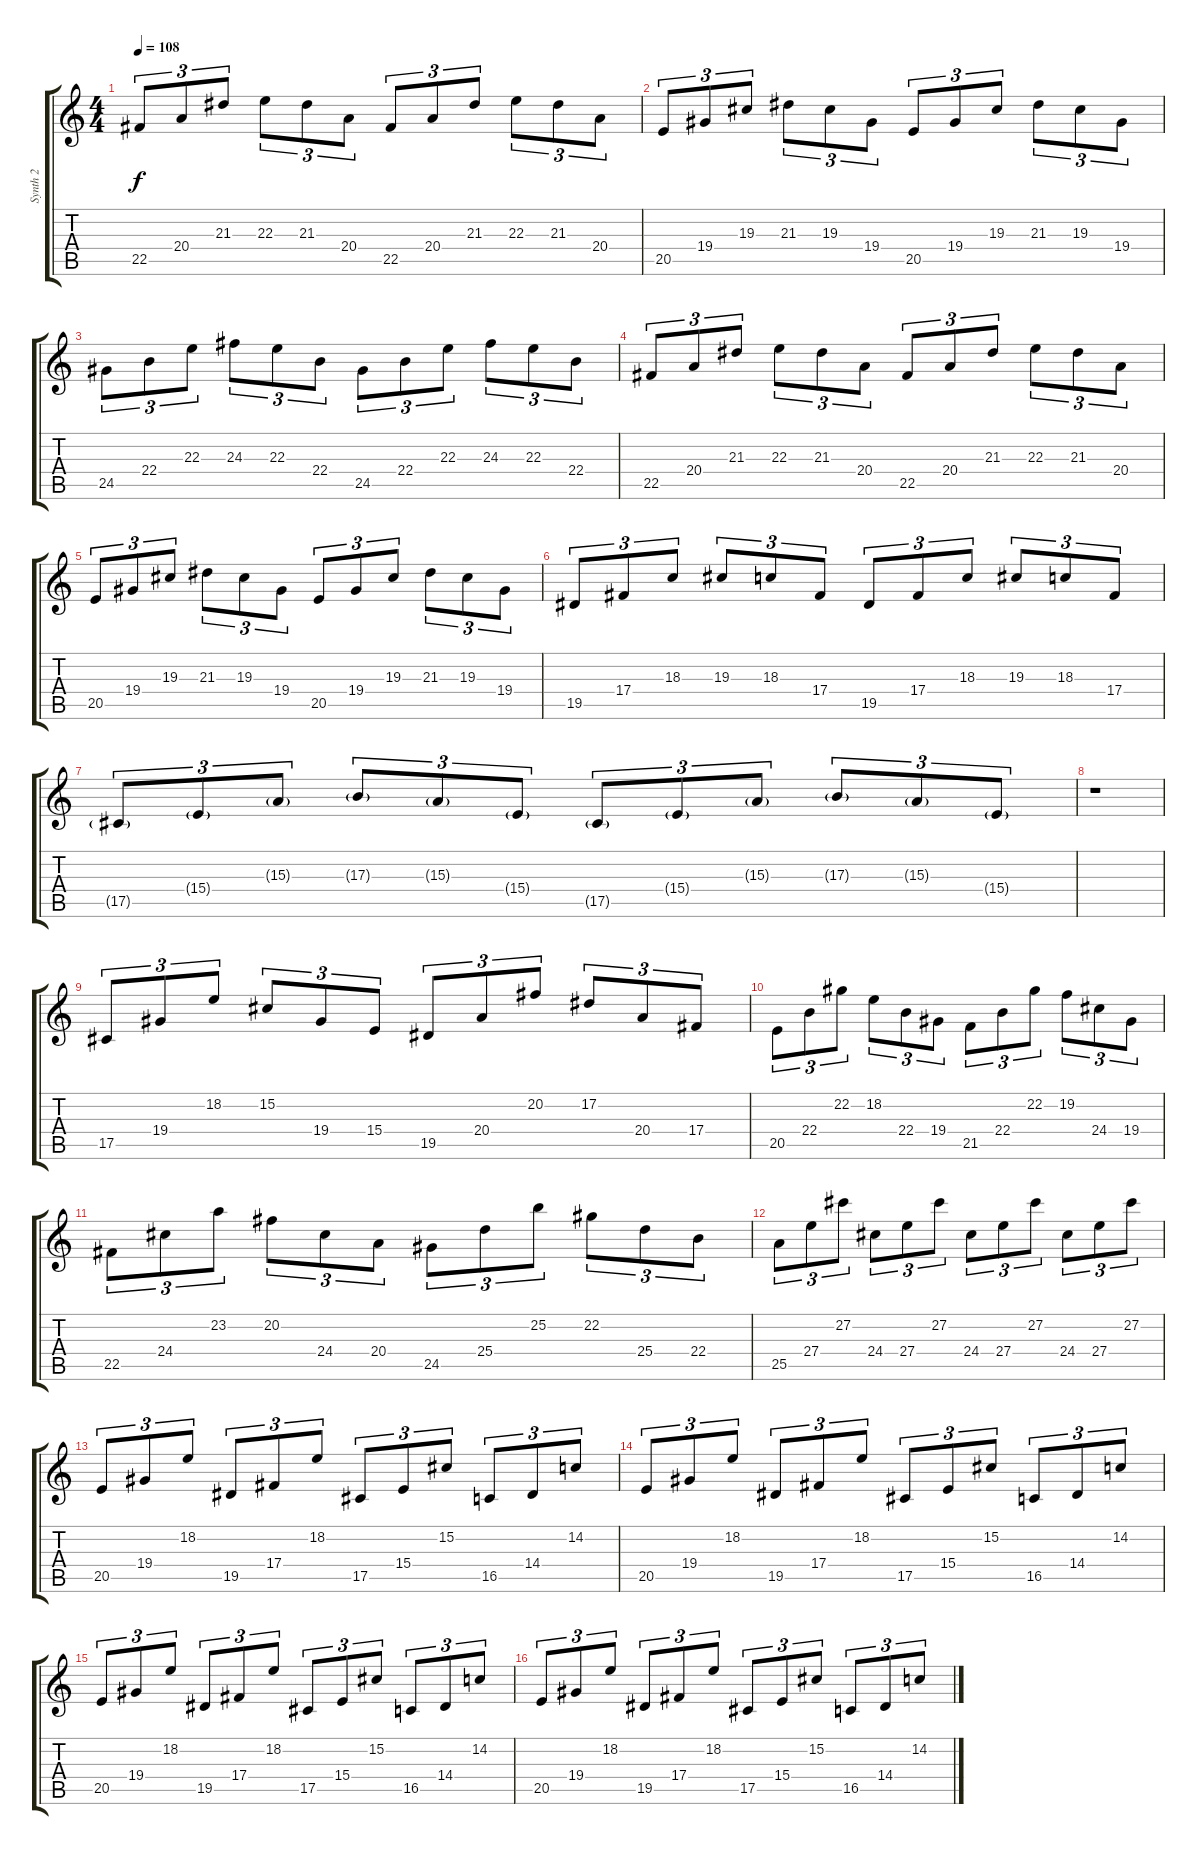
\track ("Synth 2" "Synth 2") {instrument pad3polysynth}
\staff {score tabs}
\tuning (Eb4 Bb3 Gb3 Db3 Ab2 Db2) {hide}
\ts (4 4)
\tempo 108
\clef g2
\ks c
22.5.8{tu (3 2) dy f} 20.4.8{tu (3 2)} 21.3.8{tu (3 2)} 22.3.8{tu (3 2)} 21.3.8{tu (3 2)} 20.4.8{tu (3 2)} 22.5.8{tu (3 2)} 20.4.8{tu (3 2)} 21.3.8{tu (3 2)} 22.3.8{tu (3 2)} 21.3.8{tu (3 2)} 20.4.8{tu (3 2)} |
20.5.8{tu (3 2)} 19.4.8{tu (3 2)} 19.3.8{tu (3 2)} 21.3.8{tu (3 2)} 19.3.8{tu (3 2)} 19.4.8{tu (3 2)} 20.5.8{tu (3 2)} 19.4.8{tu (3 2)} 19.3.8{tu (3 2)} 21.3.8{tu (3 2)} 19.3.8{tu (3 2)} 19.4.8{tu (3 2)} |
24.5.8{tu (3 2)} 22.4.8{tu (3 2)} 22.3.8{tu (3 2)} 24.3.8{tu (3 2)} 22.3.8{tu (3 2)} 22.4.8{tu (3 2)} 24.5.8{tu (3 2)} 22.4.8{tu (3 2)} 22.3.8{tu (3 2)} 24.3.8{tu (3 2)} 22.3.8{tu (3 2)} 22.4.8{tu (3 2)} |
22.5.8{tu (3 2)} 20.4.8{tu (3 2)} 21.3.8{tu (3 2)} 22.3.8{tu (3 2)} 21.3.8{tu (3 2)} 20.4.8{tu (3 2)} 22.5.8{tu (3 2)} 20.4.8{tu (3 2)} 21.3.8{tu (3 2)} 22.3.8{tu (3 2)} 21.3.8{tu (3 2)} 20.4.8{tu (3 2)} |
20.5.8{tu (3 2)} 19.4.8{tu (3 2)} 19.3.8{tu (3 2)} 21.3.8{tu (3 2)} 19.3.8{tu (3 2)} 19.4.8{tu (3 2)} 20.5.8{tu (3 2)} 19.4.8{tu (3 2)} 19.3.8{tu (3 2)} 21.3.8{tu (3 2)} 19.3.8{tu (3 2)} 19.4.8{tu (3 2)} |
19.5.8{tu (3 2)} 17.4.8{tu (3 2)} 18.3.8{tu (3 2)} 19.3.8{tu (3 2)} 18.3.8{tu (3 2)} 17.4.8{tu (3 2)} 19.5.8{tu (3 2)} 17.4.8{tu (3 2)} 18.3.8{tu (3 2)} 19.3.8{tu (3 2)} 18.3.8{tu (3 2)} 17.4.8{tu (3 2)} |
17.5{g}.8{tu (3 2)} 15.4{g}.8{tu (3 2)} 15.3{g}.8{tu (3 2)} 17.3{g}.8{tu (3 2)} 15.3{g}.8{tu (3 2)} 15.4{g}.8{tu (3 2)} 17.5{g}.8{tu (3 2)} 15.4{g}.8{tu (3 2)} 15.3{g}.8{tu (3 2)} 17.3{g}.8{tu (3 2)} 15.3{g}.8{tu (3 2)} 15.4{g}.8{tu (3 2)} |
r.1 |
17.5.8{tu (3 2)} 19.4.8{tu (3 2)} 18.2.8{tu (3 2)} 15.2.8{tu (3 2)} 19.4.8{tu (3 2)} 15.4.8{tu (3 2)} 19.5.8{tu (3 2)} 20.4.8{tu (3 2)} 20.2.8{tu (3 2)} 17.2.8{tu (3 2)} 20.4.8{tu (3 2)} 17.4.8{tu (3 2)} |
20.5.8{tu (3 2)} 22.4.8{tu (3 2)} 22.2.8{tu (3 2)} 18.2.8{tu (3 2)} 22.4.8{tu (3 2)} 19.4.8{tu (3 2)} 21.5.8{tu (3 2)} 22.4.8{tu (3 2)} 22.2.8{tu (3 2)} 19.2.8{tu (3 2)} 24.4.8{tu (3 2)} 19.4.8{tu (3 2)} |
22.5.8{tu (3 2)} 24.4.8{tu (3 2)} 23.2.8{tu (3 2)} 20.2.8{tu (3 2)} 24.4.8{tu (3 2)} 20.4.8{tu (3 2)} 24.5.8{tu (3 2)} 25.4.8{tu (3 2)} 25.2.8{tu (3 2)} 22.2.8{tu (3 2)} 25.4.8{tu (3 2)} 22.4.8{tu (3 2)} |
25.5.8{tu (3 2)} 27.4.8{tu (3 2)} 27.2.8{tu (3 2)} 24.4.8{tu (3 2)} 27.4.8{tu (3 2)} 27.2.8{tu (3 2)} 24.4.8{tu (3 2)} 27.4.8{tu (3 2)} 27.2.8{tu (3 2)} 24.4.8{tu (3 2)} 27.4.8{tu (3 2)} 27.2.8{tu (3 2)} |
20.5.8{tu (3 2)} 19.4.8{tu (3 2)} 18.2.8{tu (3 2)} 19.5.8{tu (3 2)} 17.4.8{tu (3 2)} 18.2.8{tu (3 2)} 17.5.8{tu (3 2)} 15.4.8{tu (3 2)} 15.2.8{tu (3 2)} 16.5.8{tu (3 2)} 14.4.8{tu (3 2)} 14.2.8{tu (3 2)} |
20.5.8{tu (3 2)} 19.4.8{tu (3 2)} 18.2.8{tu (3 2)} 19.5.8{tu (3 2)} 17.4.8{tu (3 2)} 18.2.8{tu (3 2)} 17.5.8{tu (3 2)} 15.4.8{tu (3 2)} 15.2.8{tu (3 2)} 16.5.8{tu (3 2)} 14.4.8{tu (3 2)} 14.2.8{tu (3 2)} |
20.5.8{tu (3 2)} 19.4.8{tu (3 2)} 18.2.8{tu (3 2)} 19.5.8{tu (3 2)} 17.4.8{tu (3 2)} 18.2.8{tu (3 2)} 17.5.8{tu (3 2)} 15.4.8{tu (3 2)} 15.2.8{tu (3 2)} 16.5.8{tu (3 2)} 14.4.8{tu (3 2)} 14.2.8{tu (3 2)} |
20.5.8{tu (3 2)} 19.4.8{tu (3 2)} 18.2.8{tu (3 2)} 19.5.8{tu (3 2)} 17.4.8{tu (3 2)} 18.2.8{tu (3 2)} 17.5.8{tu (3 2)} 15.4.8{tu (3 2)} 15.2.8{tu (3 2)} 16.5.8{tu (3 2)} 14.4.8{tu (3 2)} 14.2.8{tu (3 2)}
